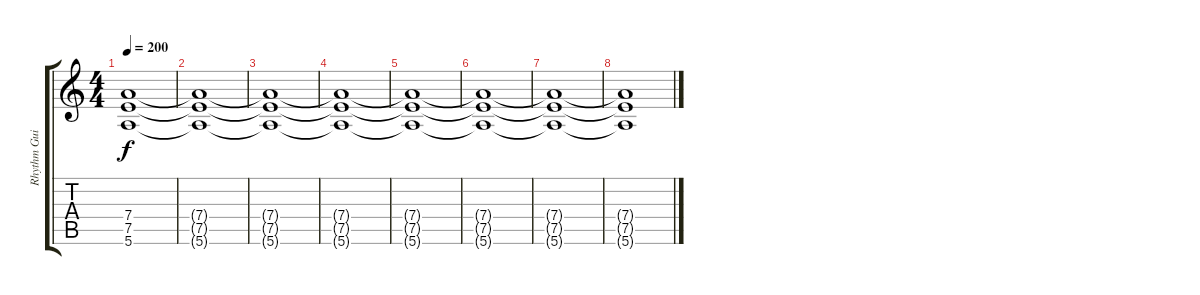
\track ("Rhythm Guitar" "Rhythm Gui") {instrument distortionguitar}
\staff {score tabs}
\tuning (E4 B3 G3 D3 A2 E2) {hide}
\ts (4 4)
\tempo 200
\clef g2
\ks c
(7.4{t} 7.5{t} 5.6{t}).1{dy f} |
(7.4{t} 7.5{t} 5.6{t}).1 |
(7.4{t} 7.5{t} 5.6{t}).1 |
(7.4{t} 7.5{t} 5.6{t}).1 |
(7.4{t} 7.5{t} 5.6{t}).1 |
(7.4{t} 7.5{t} 5.6{t}).1 |
(7.4{t} 7.5{t} 5.6{t}).1{volume 3} |
(7.4{t} 7.5{t} 5.6{t}).1
